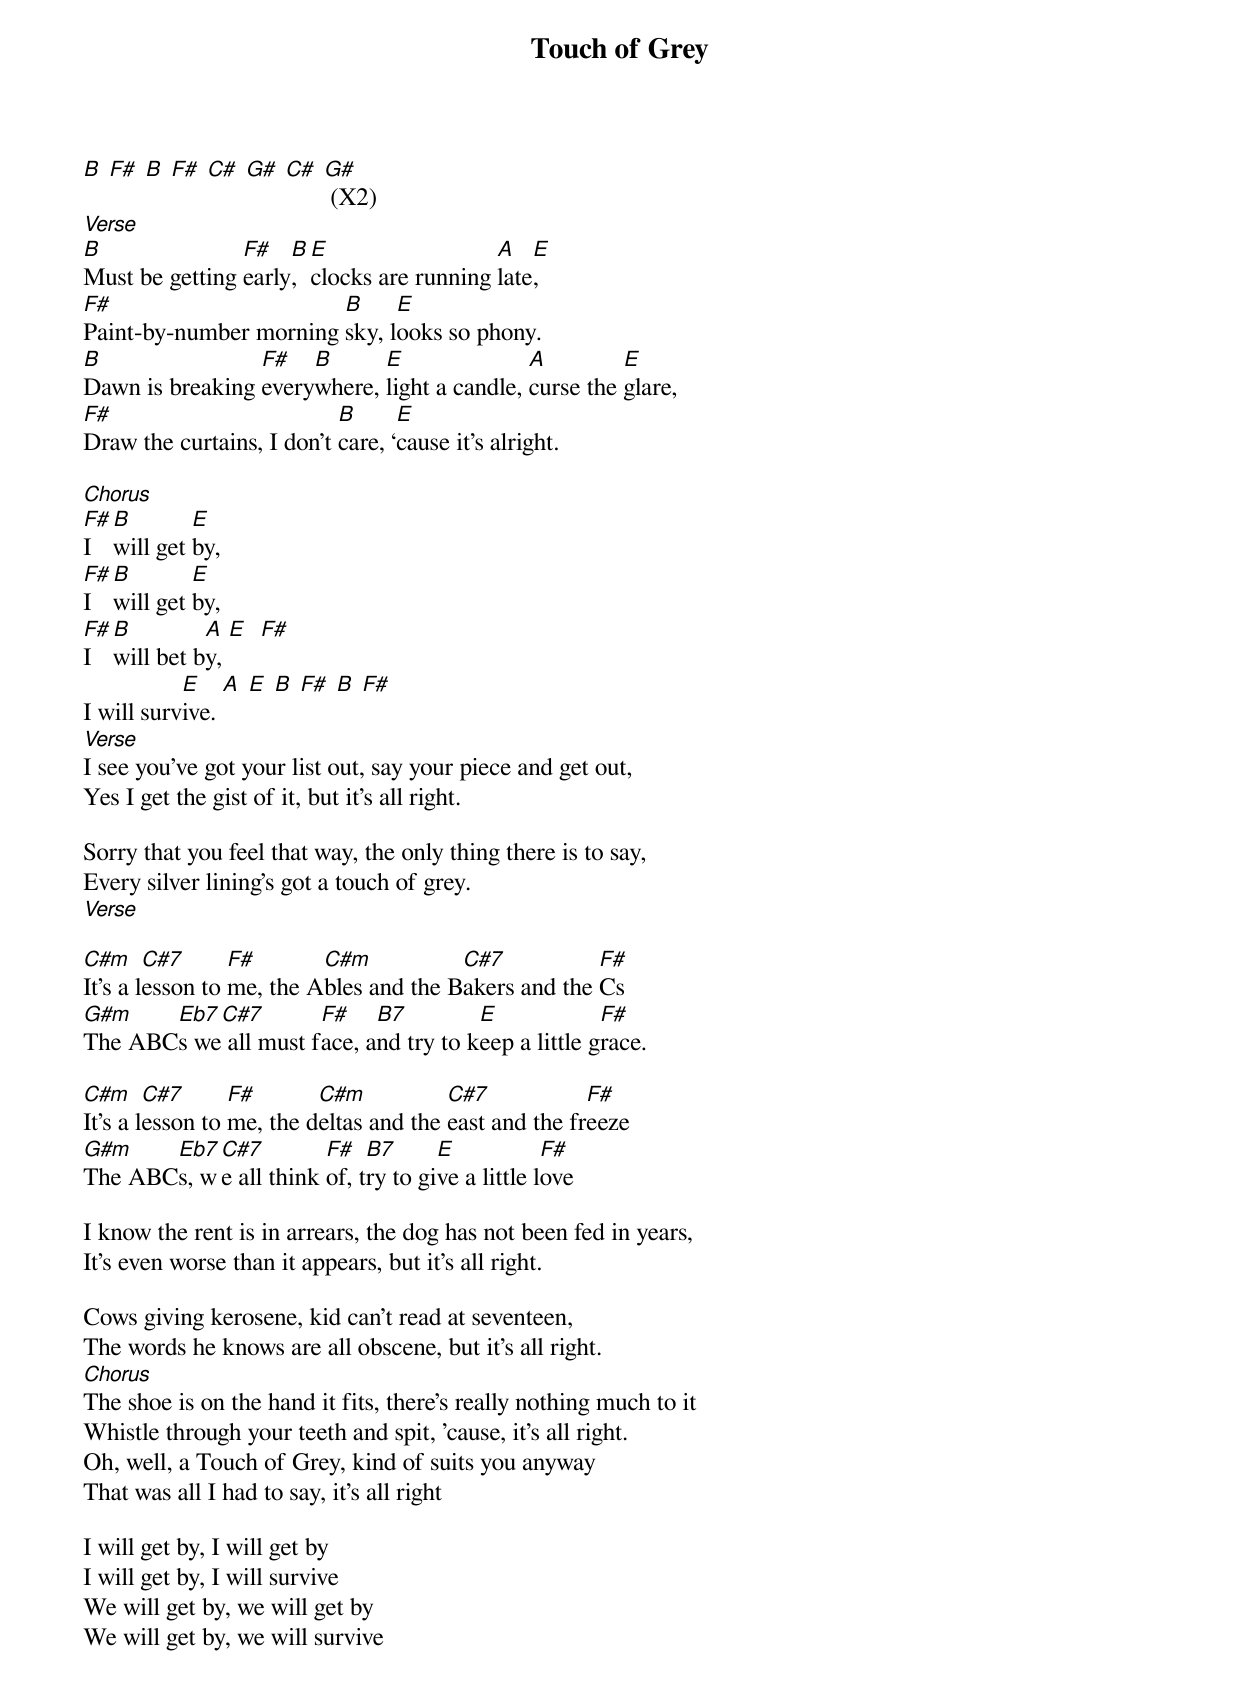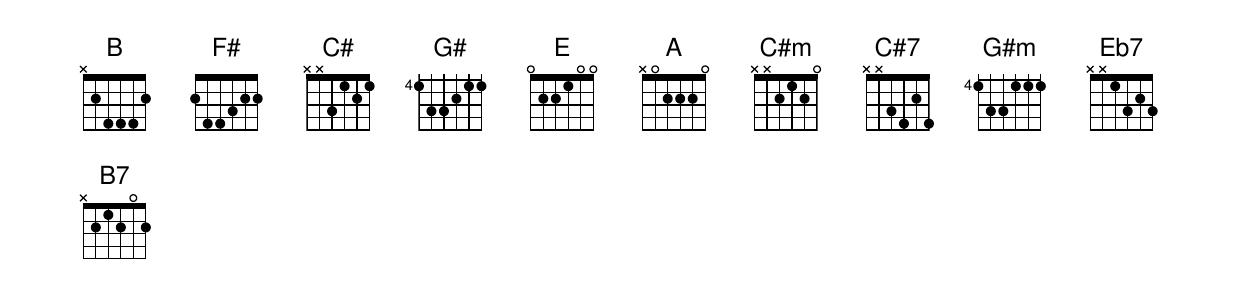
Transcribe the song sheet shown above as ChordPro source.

{title:Touch of Grey}

[B] [F#] [B] [F#] [C#] [G#] [C#] [G#] (X2)
[Verse]
[B]Must be getting [F#]early[B], [E]clocks are running [A]late[E],
[F#]Paint-by-number morning [B]sky, l[E]ooks so phony.
[B]Dawn is breaking [F#]every[B]where, [E]light a candle, [A]curse the [E]glare,
[F#]Draw the curtains, I don't [B]care, ‘[E]cause it's alright.

[Chorus]
[F#]I  [B]will get [E]by,
[F#]I  [B]will get [E]by,
[F#]I  [B]will bet b[A]y, [E]  [F#]
I will surv[E]ive. [A] [E] [B] [F#] [B] [F#]
[Verse]
I see you've got your list out, say your piece and get out,
Yes I get the gist of it, but it's all right.

Sorry that you feel that way, the only thing there is to say,
Every silver lining's got a touch of grey.
[Verse]

[C#m]It’s a l[C#7]esson to [F#]me, the A[C#m]bles and the B[C#7]akers and the [F#]Cs
[G#m]The ABC[Eb7]s we[C#7] all must f[F#]ace, a[B7]nd try to k[E]eep a little g[F#]race.

[C#m]It’s a l[C#7]esson to [F#]me, the d[C#m]eltas and the [C#7]east and the fr[F#]eeze
[G#m]The ABC[Eb7]s, w[C#7]e all think [F#]of, t[B7]ry to gi[E]ve a little l[F#]ove

I know the rent is in arrears, the dog has not been fed in years,
It's even worse than it appears, but it's all right.

Cows giving kerosene, kid can't read at seventeen,
The words he knows are all obscene, but it's all right.
[Chorus]
The shoe is on the hand it fits, there's really nothing much to it
Whistle through your teeth and spit, 'cause, it's all right.
Oh, well, a Touch of Grey, kind of suits you anyway
That was all I had to say, it's all right

I will get by, I will get by
I will get by, I will survive
We will get by, we will get by
We will get by, we will survive
